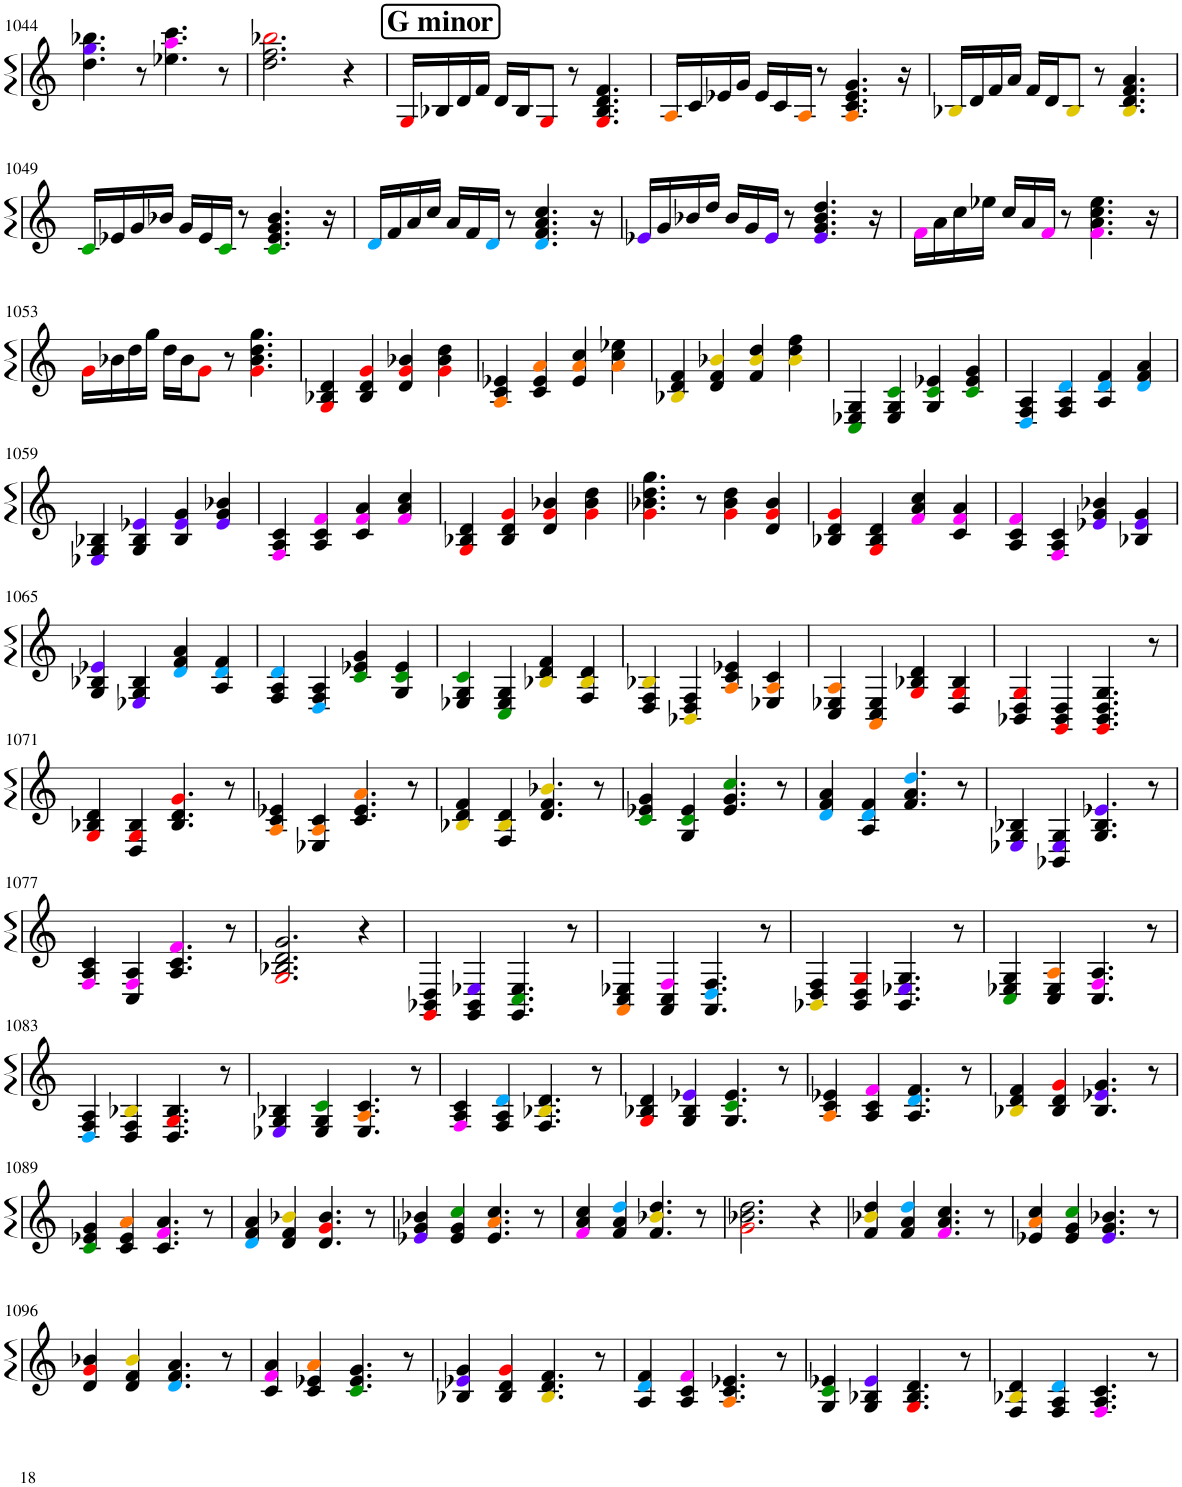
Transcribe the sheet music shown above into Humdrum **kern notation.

**kern
*part1
*staff1
*I"Piano
*I'Pno.
!!LO:PB:g=z
*clefG2
*k[]
*M4/4
=1044
4.dd\ 4.ggi\ 4.bb-X\
8r
4.ee-X\ 4.aaj\ 4.ccc\
8r
=1045
2.dd\ 2.ff\ 2.bb-XZ\
4r
!!LO:REH:place=s1:a:B:cj:fs=14:t=G minor
=1046
16GZ/LL
16B-X/
16d/
16f/JJ
16d/LL
16B-/J
8GZ/J
8r
4.GZ/ 4.B-/ 4.d/ 4.f/
=1047
16AV/LL
16c/
16e-X/
16g/JJ
16e-/LL
16c/
16AV/JJ
8r
4.AV/ 4.c/ 4.e-/ 4.g/
16r
=1048
16B-XN/LL
16d/
16f/
16a/JJ
16f/LL
16d/J
8B-N/J
8r
4.B-N/ 4.d/ 4.f/ 4.a/
!!LO:LB:g=z
=1049
16cl/LL
16e-X/
16g/
16b-X/JJ
16g/LL
16e-/
16cl/JJ
8r
4.cl/ 4.e-/ 4.g/ 4.b-/
16r
=1050
16d!/LL
16f/
16a/
16cc/JJ
16a/LL
16f/
16d!/JJ
8r
4.d!/ 4.f/ 4.a/ 4.cc/
16r
=1051
16e-Xi/LL
16g/
16b-X/
16dd/JJ
16b-/LL
16g/
16e-i/JJ
8r
4.e-i/ 4.g/ 4.b-/ 4.dd/
16r
=1052
16fj\LL
16a\
16cc\
16ee-X\JJ
16cc/LL
16a/
16fj/JJ
8r
4.fj\ 4.a\ 4.cc\ 4.ee-\
16r
!!LO:LB:g=z
=1053
16gZ\LL
16b-X\
16dd\
16gg\JJ
16dd\LL
16b-\J
8gZ\J
8r
4.gZ\ 4.b-\ 4.dd\ 4.gg\
=1054
4GZ/ 4B-X/ 4d/
4B-/ 4d/ 4gZ/
4d/ 4gZ/ 4b-X/
4gZ\ 4b-\ 4dd\
=1055
4AV/ 4c/ 4e-X/
4c/ 4e-/ 4aV/
4e-/ 4aV/ 4cc/
4aV\ 4cc\ 4ee-X\
=1056
4B-XN/ 4d/ 4f/
4d/ 4f/ 4b-XN/
4f/ 4b-N/ 4dd/
4b-N\ 4dd\ 4ff\
=1057
4C+/ 4E-X/ 4G/
4E-/ 4G/ 4c+/
4G/ 4c+/ 4e-X/
4c+/ 4e-/ 4g/
=1058
4D!/ 4F/ 4A/
4F/ 4A/ 4d!/
4A/ 4d!/ 4f/
4d!/ 4f/ 4a/
!!LO:LB:g=z
=1059
4E-Xi/ 4G/ 4B-X/
4G/ 4B-/ 4e-Xi/
4B-/ 4e-i/ 4g/
4e-i/ 4g/ 4b-X/
=1060
4Fj/ 4A/ 4c/
4A/ 4c/ 4fj/
4c/ 4fj/ 4a/
4fj/ 4a/ 4cc/
=1061
4GZ/ 4B-X/ 4d/
4B-/ 4d/ 4gZ/
4d/ 4gZ/ 4b-X/
4gZ\ 4b-\ 4dd\
=1062
4.gZ\ 4.b-X\ 4.dd\ 4.gg\
8r
4gZ\ 4b-\ 4dd\
4d/ 4gZ/ 4b-/
=1063
4B-X/ 4d/ 4gZ/
4GZ/ 4B-/ 4d/
4fj/ 4a/ 4cc/
4c/ 4fj/ 4a/
=1064
4A/ 4c/ 4fj/
4Fj/ 4A/ 4c/
4e-Xi/ 4g/ 4b-X/
4B-X/ 4e-i/ 4g/
!!LO:LB:g=z
=1065
4G/ 4B-X/ 4e-Xi/
4E-Xi/ 4G/ 4B-/
4d!/ 4f/ 4a/
4A/ 4d!/ 4f/
=1066
4F/ 4A/ 4d!/
4D!/ 4F/ 4A/
4c+/ 4e-X/ 4g/
4G/ 4c+/ 4e-/
=1067
4E-X/ 4G/ 4c+/
4C+/ 4E-/ 4G/
4B-XN/ 4d/ 4f/
4F/ 4B-N/ 4d/
=1068
4D/ 4F/ 4B-XN/
4BB-XN/ 4D/ 4F/
4AV/ 4c/ 4e-X/
4E-X/ 4AV/ 4c/
=1069
4C/ 4E-X/ 4AV/
4AAV/ 4C/ 4E-/
4GZ/ 4B-X/ 4d/
4D/ 4GZ/ 4B-/
=1070
4BB-X/ 4D/ 4GZ/
4GGZ/ 4BB-/ 4D/
4.GGZ/ 4.BB-/ 4.D/ 4.G/
8r
!!LO:LB:g=z
=1071
4GZ/ 4B-X/ 4d/
4D/ 4GZ/ 4B-/
4.B-/ 4.d/ 4.gZ/
8r
=1072
4AV/ 4c/ 4e-X/
4E-X/ 4AV/ 4c/
4.c/ 4.e-/ 4.aV/
8r
=1073
4B-XN/ 4d/ 4f/
4F/ 4B-N/ 4d/
4.d/ 4.f/ 4.b-XN/
8r
=1074
4c+/ 4e-X/ 4g/
4G/ 4c+/ 4e-/
4.e-/ 4.g/ 4.cc+/
8r
=1075
4d!/ 4f/ 4a/
4A/ 4d!/ 4f/
4.f/ 4.a/ 4.dd!/
8r
=1076
4E-Xi/ 4G/ 4B-X/
4BB-X/ 4E-i/ 4G/
4.G/ 4.B-/ 4.e-Xi/
8r
!!LO:LB:g=z
=1077
4Fj/ 4A/ 4c/
4C/ 4Fj/ 4A/
4.A/ 4.c/ 4.fj/
8r
=1078
2.GZ/ 2.B-X/ 2.d/ 2.g/
4r
=1079
4GGZ/ 4BB-X/ 4D/
4GG/ 4BB-/ 4E-Xi/
4.GG/ 4.C+/ 4.E-/
8r
=1080
4AAV/ 4C/ 4E-X/
4AA/ 4C/ 4Fj/
4.AA/ 4.D!/ 4.F/
8r
=1081
4BB-XN/ 4D/ 4F/
4BB-/ 4D/ 4GZ/
4.BB-/ 4.E-Xi/ 4.G/
8r
=1082
4C+/ 4E-X/ 4G/
4C/ 4E-/ 4AV/
4.C/ 4.Fj/ 4.A/
8r
!!LO:LB:g=z
=1083
4D!/ 4F/ 4A/
4D/ 4F/ 4B-XN/
4.D/ 4.GZ/ 4.B-/
8r
=1084
4E-Xi/ 4G/ 4B-X/
4E-/ 4G/ 4c+/
4.E-/ 4.AV/ 4.c/
8r
=1085
4Fj/ 4A/ 4c/
4F/ 4A/ 4d!/
4.F/ 4.B-XN/ 4.d/
8r
=1086
4GZ/ 4B-X/ 4d/
4G/ 4B-/ 4e-Xi/
4.G/ 4.c+/ 4.e-/
8r
=1087
4AV/ 4c/ 4e-X/
4A/ 4c/ 4fj/
4.A/ 4.d!/ 4.f/
8r
=1088
4B-XN/ 4d/ 4f/
4B-/ 4d/ 4gZ/
4.B-/ 4.e-Xi/ 4.g/
8r
!!LO:LB:g=z
=1089
4c+/ 4e-X/ 4g/
4c/ 4e-/ 4aV/
4.c/ 4.fj/ 4.a/
8r
=1090
4d!/ 4f/ 4a/
4d/ 4f/ 4b-XN/
4.d/ 4.gZ/ 4.b-/
8r
=1091
4e-Xi/ 4g/ 4b-X/
4e-/ 4g/ 4cc+/
4.e-/ 4.aV/ 4.cc/
8r
=1092
4fj/ 4a/ 4cc/
4f/ 4a/ 4dd!/
4.f/ 4.b-XN/ 4.dd/
8r
=1093
2.gZ\ 2.b-X\ 2.dd\
4r
=1094
4f/ 4b-XN/ 4dd/
4f/ 4a/ 4dd!/
4.fj/ 4.a/ 4.cc/
8r
=1095
4e-X/ 4aV/ 4cc/
4e-/ 4g/ 4cc+/
4.e-i/ 4.g/ 4.b-X/
8r
!!LO:LB:g=z
=1096
4d/ 4gZ/ 4b-X/
4d/ 4f/ 4b-N/
4.d!/ 4.f/ 4.a/
8r
=1097
4c/ 4fj/ 4a/
4c/ 4e-X/ 4aV/
4.c+/ 4.e-/ 4.g/
8r
=1098
4B-X/ 4e-Xi/ 4g/
4B-/ 4d/ 4gZ/
4.B-N/ 4.d/ 4.f/
8r
=1099
4A/ 4d!/ 4f/
4A/ 4c/ 4fj/
4.AV/ 4.c/ 4.e-X/
8r
=1100
4G/ 4c+/ 4e-X/
4G/ 4B-X/ 4e-i/
4.GZ/ 4.B-/ 4.d/
8r
=1101
4F/ 4B-XN/ 4d/
4F/ 4A/ 4d!/
4.Fj/ 4.A/ 4.c/
8r
=
*-
